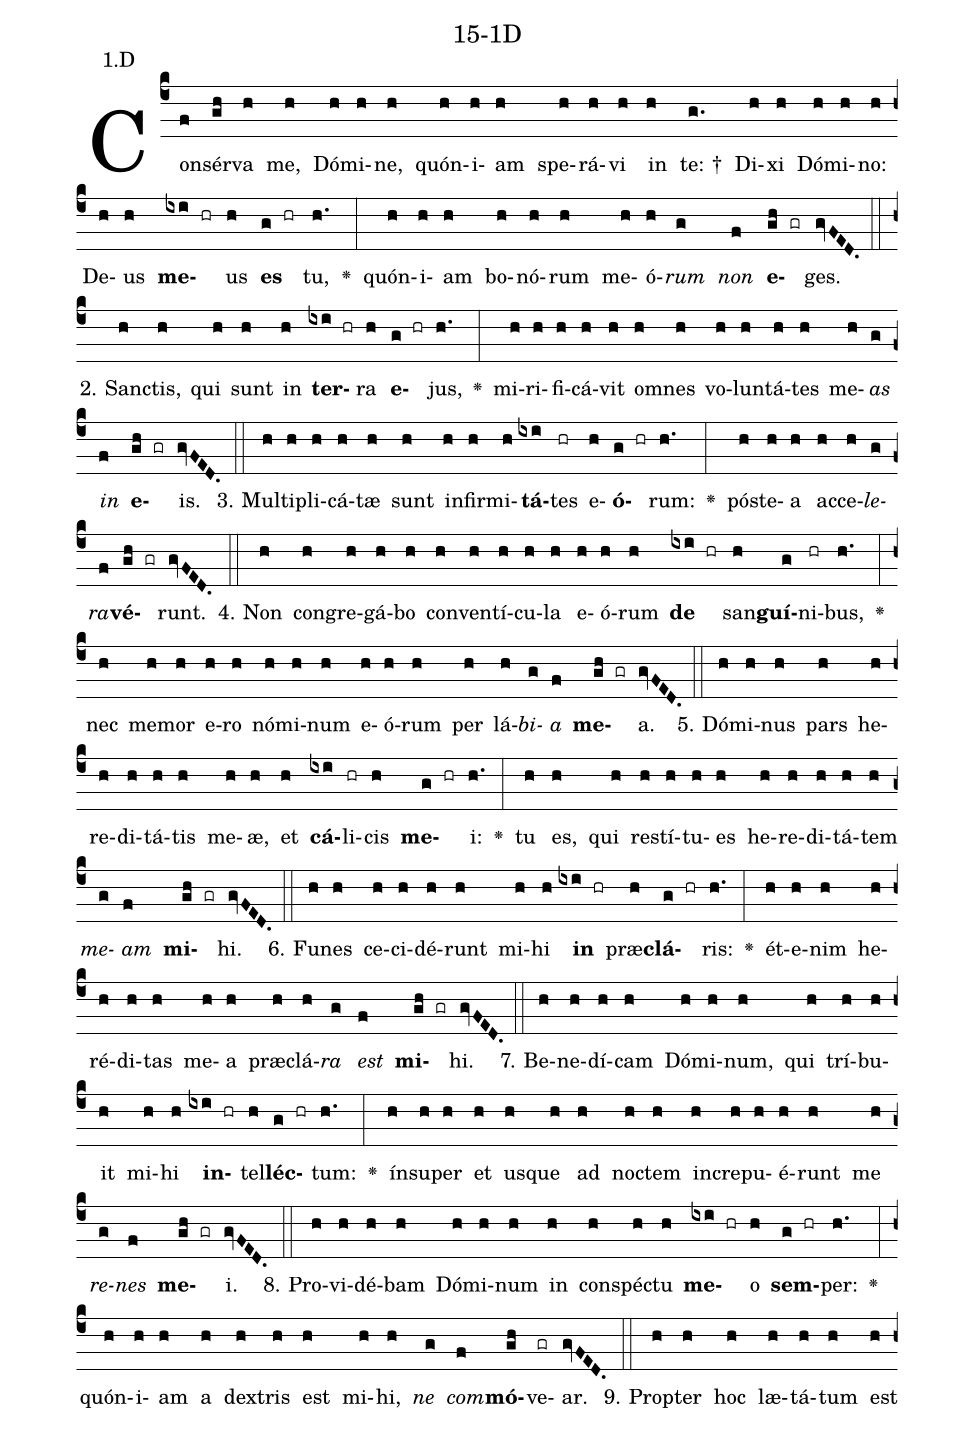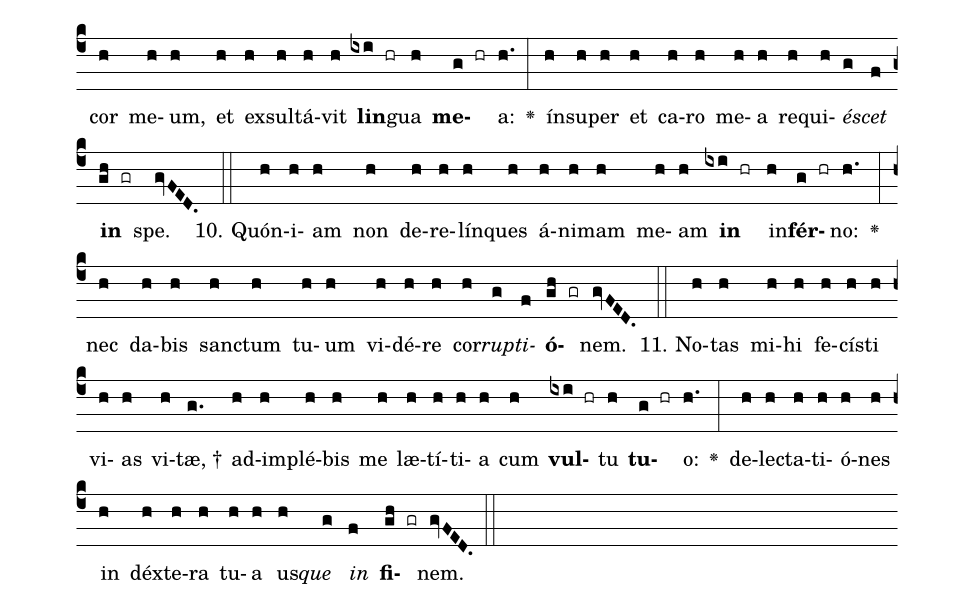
name: 15-1D;
annotation: 1.D;
%%
(c4)Con(f)sér(gh)va(h) me,(h) Dó(h)mi(h)ne,(h) quón(h)i(h)am(h) spe(h)rá(h)vi(h) in(h) te: †(g.) Di(h)xi(h) Dó(h)mi(h)no:(h) De(h)us(h) <b>me</b>(ixi hr)us(h) <b>es</b>(g hr) tu,(h.) <v>\greheightstar</v>(:) quón(h)i(h)am(h) bo(h)nó(h)rum(h) me(h)ó(h)<i>rum</i>(g) <i>non</i>(f) <b>e</b>(gh gr)ges.(gvFED.) (::)
2. Sanc(h)tis,(h) qui(h) sunt(h) in(h) <b>ter</b>(ixi hr)ra(h) <b>e</b>(g hr)jus,(h.) <v>\greheightstar</v>(:) mi(h)ri(h)fi(h)cá(h)vit(h) om(h)nes(h) vo(h)lun(h)tá(h)tes(h) me(h)<i>as</i>(g) <i>in</i>(f) <b>e</b>(gh gr)is.(gvFED.) (::)
3. Mul(h)ti(h)pli(h)cá(h)tæ(h) sunt(h) in(h)fir(h)mi(h)<b>tá</b>(ixi)tes(hr) e(h)<b>ó</b>(g hr)rum:(h.) <v>\greheightstar</v>(:) póst(h)e(h)a(h) ac(h)ce(h)<i>le</i>(g)<i>ra</i>(f)<b>vé</b>(gh gr)runt.(gvFED.) (::)
4. Non(h) con(h)gre(h)gá(h)bo(h) con(h)ven(h)tí(h)cu(h)la(h) e(h)ó(h)rum(h) <b>de</b>(ixi hr) san(h)<b>guí</b>(g)ni(hr)bus,(h.) <v>\greheightstar</v>(:) nec(h) me(h)mor(h) e(h)ro(h) nó(h)mi(h)num(h) e(h)ó(h)rum(h) per(h) lá(h)<i>bi</i>(g)<i>a</i>(f) <b>me</b>(gh gr)a.(gvFED.) (::)
5. Dó(h)mi(h)nus(h) pars(h) he(h)re(h)di(h)tá(h)tis(h) me(h)æ,(h) et(h) <b>cá</b>(ixi)li(hr)cis(h) <b>me</b>(g hr)i:(h.) <v>\greheightstar</v>(:) tu(h) es,(h) qui(h) re(h)stí(h)tu(h)es(h) he(h)re(h)di(h)tá(h)tem(h) <i>me</i>(g)<i>am</i>(f) <b>mi</b>(gh gr)hi.(gvFED.) (::)
6. Fu(h)nes(h) ce(h)ci(h)dé(h)runt(h) mi(h)hi(h) <b>in</b>(ixi hr) præ(h)<b>clá</b>(g hr)ris:(h.) <v>\greheightstar</v>(:) ét(h)e(h)nim(h) he(h)ré(h)di(h)tas(h) me(h)a(h) præ(h)clá(h)<i>ra</i>(g) <i>est</i>(f) <b>mi</b>(gh gr)hi.(gvFED.) (::)
7. Be(h)ne(h)dí(h)cam(h) Dó(h)mi(h)num,(h) qui(h) trí(h)bu(h)it(h) mi(h)hi(h) <b>in</b>(ixi hr)tel(h)<b>léc</b>(g hr)tum:(h.) <v>\greheightstar</v>(:) ín(h)su(h)per(h) et(h) us(h)que(h) ad(h) noc(h)tem(h) in(h)cre(h)pu(h)é(h)runt(h) me(h) <i>re</i>(g)<i>nes</i>(f) <b>me</b>(gh gr)i.(gvFED.) (::)
8. Pro(h)vi(h)dé(h)bam(h) Dó(h)mi(h)num(h) in(h) con(h)spéc(h)tu(h) <b>me</b>(ixi hr)o(h) <b>sem</b>(g hr)per:(h.) <v>\greheightstar</v>(:) quón(h)i(h)am(h) a(h) dex(h)tris(h) est(h) mi(h)hi,(h) <i>ne</i>(g) <i>com</i>(f)<b>mó</b>(gh)ve(gr)ar.(gvFED.) (::)
9. Prop(h)ter(h) hoc(h) læ(h)tá(h)tum(h) est(h) cor(h) me(h)um,(h) et(h) ex(h)sul(h)tá(h)vit(h) <b>lin</b>(ixi hr)gua(h) <b>me</b>(g hr)a:(h.) <v>\greheightstar</v>(:) ín(h)su(h)per(h) et(h) ca(h)ro(h) me(h)a(h) re(h)qui(h)<i>é</i>(g)<i>scet</i>(f) <b>in</b>(gh gr) spe.(gvFED.) (::)
10. Quón(h)i(h)am(h) non(h) de(h)re(h)lín(h)ques(h) á(h)ni(h)mam(h) me(h)am(h) <b>in</b>(ixi hr) in(h)<b>fér</b>(g hr)no:(h.) <v>\greheightstar</v>(:) nec(h) da(h)bis(h) sanc(h)tum(h) tu(h)um(h) vi(h)dé(h)re(h) cor(h)<i>rup</i>(g)<i>ti</i>(f)<b>ó</b>(gh gr)nem.(gvFED.) (::)
11. No(h)tas(h) mi(h)hi(h) fe(h)cís(h)ti(h) vi(h)as(h) vi(h)tæ, †(g.) ad(h)im(h)plé(h)bis(h) me(h) læ(h)tí(h)ti(h)a(h) cum(h) <b>vul</b>(ixi hr)tu(h) <b>tu</b>(g hr)o:(h.) <v>\greheightstar</v>(:) de(h)lec(h)ta(h)ti(h)ó(h)nes(h) in(h) déx(h)te(h)ra(h) tu(h)a(h) us(h)<i>que</i>(g) <i>in</i>(f) <b>fi</b>(gh gr)nem.(gvFED.) (::)
